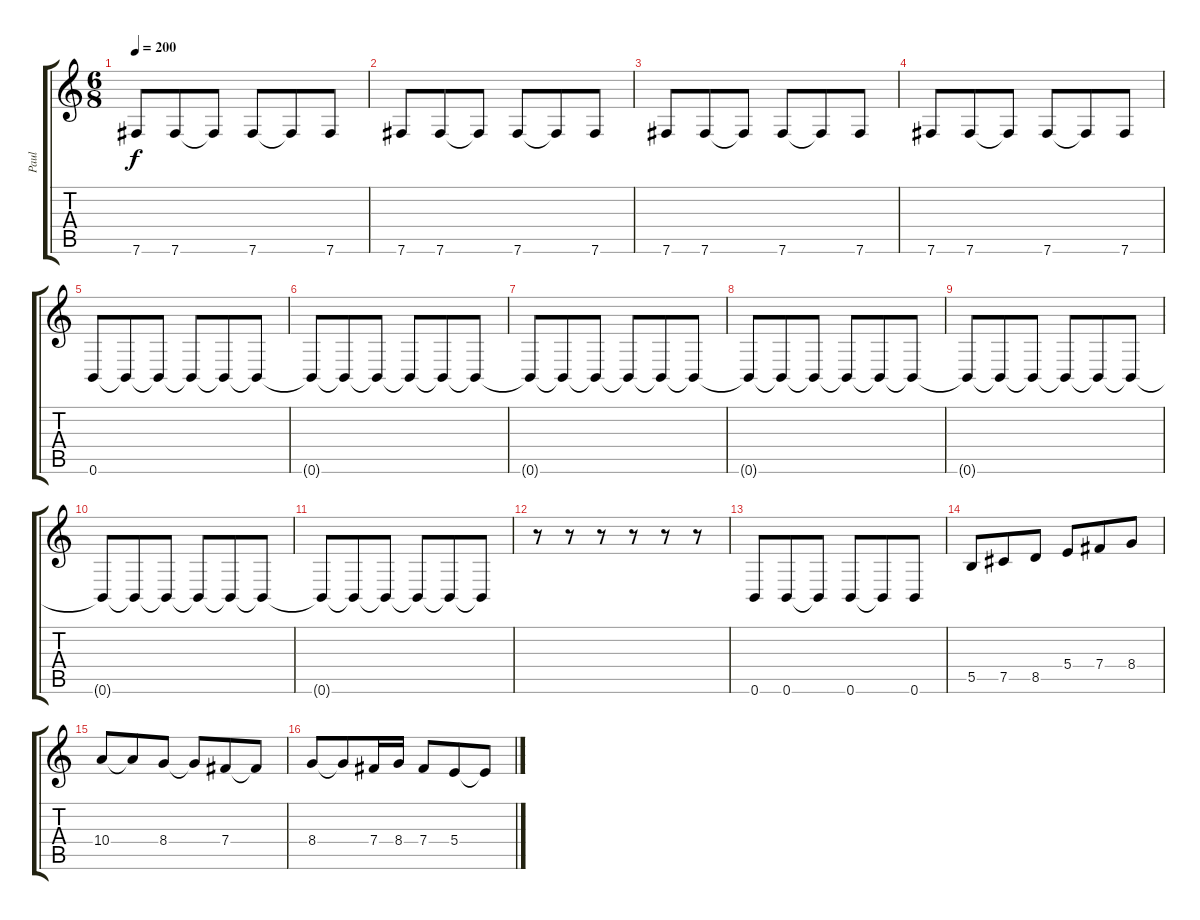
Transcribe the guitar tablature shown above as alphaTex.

\track ("Paul" "Paul") {instrument electricbassfinger}
\staff {score tabs}
\tuning (Db4 Ab3 E3 B2 Gb2 B1) {hide}
\ts (6 8)
\tempo 200
\clef g2
\ks c
7.6.8{dy f} 7.6.8 7.6{t}.8 7.6.8 7.6{t}.8 7.6.8 |
7.6.8 7.6.8 7.6{t}.8 7.6.8 7.6{t}.8 7.6.8 |
7.6.8 7.6.8 7.6{t}.8 7.6.8 7.6{t}.8 7.6.8 |
7.6.8 7.6.8 7.6{t}.8 7.6.8 7.6{t}.8 7.6.8 |
0.6.8 0.6{t}.8 0.6{t}.8 0.6{t}.8 0.6{t}.8 0.6{t}.8 |
0.6{t}.8 0.6{t}.8 0.6{t}.8 0.6{t}.8 0.6{t}.8 0.6{t}.8 |
0.6{t}.8 0.6{t}.8 0.6{t}.8 0.6{t}.8 0.6{t}.8 0.6{t}.8 |
0.6{t}.8 0.6{t}.8 0.6{t}.8 0.6{t}.8 0.6{t}.8 0.6{t}.8 |
0.6{t}.8 0.6{t}.8 0.6{t}.8 0.6{t}.8 0.6{t}.8 0.6{t}.8 |
0.6{t}.8 0.6{t}.8 0.6{t}.8 0.6{t}.8 0.6{t}.8 0.6{t}.8 |
0.6{t}.8 0.6{t}.8 0.6{t}.8 0.6{t}.8 0.6{t}.8 0.6{t}.8 |
r.8 r.8 r.8 r.8 r.8 r.8 |
0.6.8 0.6.8 0.6{t}.8 0.6.8 0.6{t}.8 0.6.8 |
5.5.8 7.5.8 8.5.8 5.4.8 7.4.8 8.4.8 |
10.4.8 10.4{t}.8 8.4.8 8.4{t}.8 7.4.8 7.4{t}.8 |
8.4.8 8.4{t}.8 7.4.16 8.4.16 7.4.8 5.4.8 5.4{t}.8
